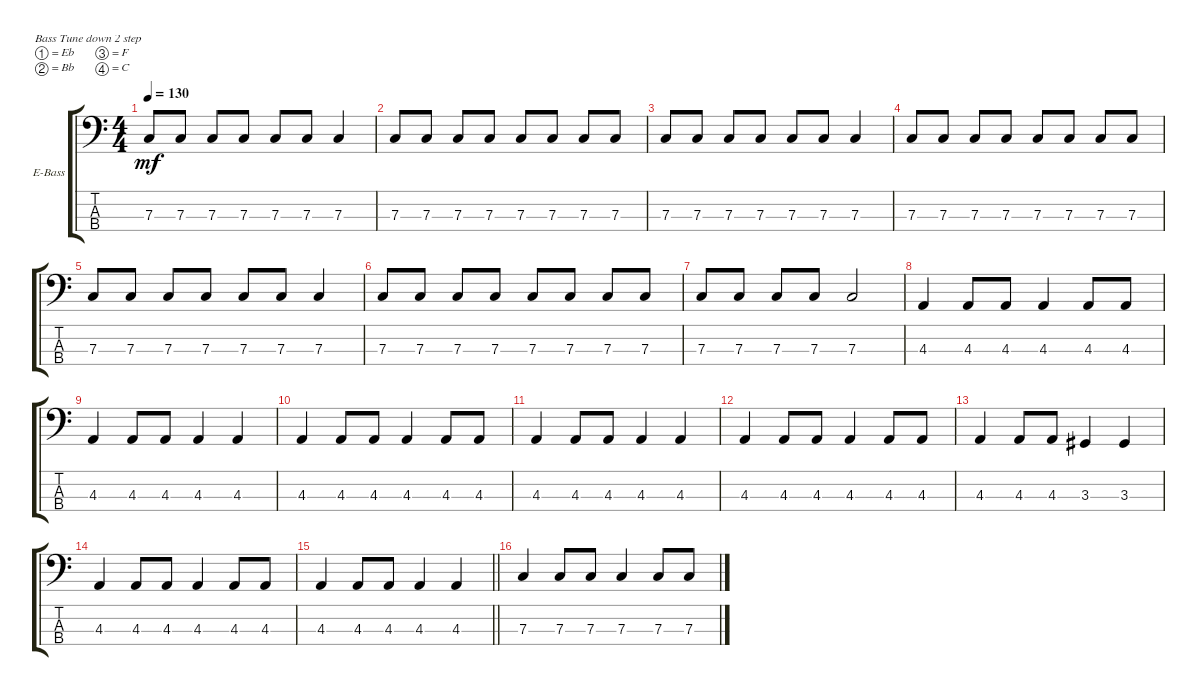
\defaultSystemsLayout 4
\bracketExtendMode groupsimilarinstruments
\firstSystemTrackNameOrientation horizontal
\otherSystemsTrackNameOrientation horizontal
\track ("Electric Bass" "E-Bass") {instrument electricbassfinger}
\staff {score tabs}
\tuning (Eb2 Bb1 F1 C1)
\ts (4 4)
\tempo 130
\clef f4
\ks aminor
7.3.8{dy mf} 7.3.8 7.3.8 7.3.8 7.3.8 7.3.8 7.3.4 |
7.3.8 7.3.8 7.3.8 7.3.8 7.3.8 7.3.8 7.3.8 7.3.8 |
7.3.8 7.3.8 7.3.8 7.3.8 7.3.8 7.3.8 7.3.4 |
7.3.8 7.3.8 7.3.8 7.3.8 7.3.8 7.3.8 7.3.8 7.3.8 |
7.3.8 7.3.8 7.3.8 7.3.8 7.3.8 7.3.8 7.3.4 |
7.3.8 7.3.8 7.3.8 7.3.8 7.3.8 7.3.8 7.3.8 7.3.8 |
7.3.8 7.3.8 7.3.8 7.3.8 7.3.2 |
4.3.4 4.3.8 4.3.8 4.3.4 4.3.8 4.3.8 |
4.3.4 4.3.8 4.3.8 4.3.4 4.3.4 |
4.3.4 4.3.8 4.3.8 4.3.4 4.3.8 4.3.8 |
4.3.4 4.3.8 4.3.8 4.3.4 4.3.4 |
4.3.4 4.3.8 4.3.8 4.3.4 4.3.8 4.3.8 |
4.3.4 4.3.8 4.3.8 3.3.4 3.3.4 |
4.3.4 4.3.8 4.3.8 4.3.4 4.3.8 4.3.8 |
\barLineRight lightlight
4.3.4 4.3.8 4.3.8 4.3.4 4.3.4 |
7.3.4 7.3.8 7.3.8 7.3.4 7.3.8 7.3.8
